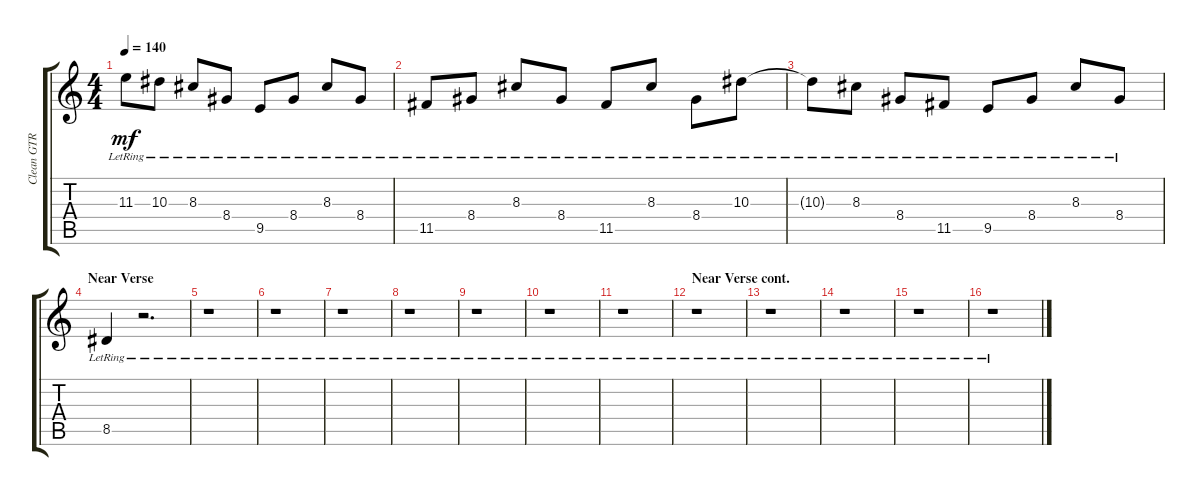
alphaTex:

\track ("Clean GTR" "Clean GTR") {instrument electricguitarclean}
\staff {score tabs}
\tuning (D4 A3 F3 C3 G2 D2) {hide}
\ts (4 4)
\tempo 140
\clef g2
\ks aminor
11.3{lr t}.8{dy mf} 10.3{lr}.8 8.3{lr}.8 8.4{lr}.8 9.5{lr}.8 8.4{lr}.8 8.3{lr}.8 8.4{lr}.8 |
11.5{lr}.8 8.4{lr}.8 8.3{lr}.8 8.4{lr}.8 11.5{lr}.8 8.3{lr}.8 8.4{lr}.8 10.3{lr}.8 |
10.3{lr t}.8 8.3{lr}.8 8.4{lr}.8 11.5{lr}.8 9.5{lr}.8 8.4{lr}.8 8.3{lr}.8 8.4{lr}.8 |
\section ("" "Near Verse")
8.5{lr}.4 r.2{d} |
r.1 |
r.1 |
r.1 |
r.1 |
r.1 |
r.1 |
r.1 |
\section ("" "Near Verse cont.")
r.1 |
r.1 |
r.1 |
r.1 |
r.1
